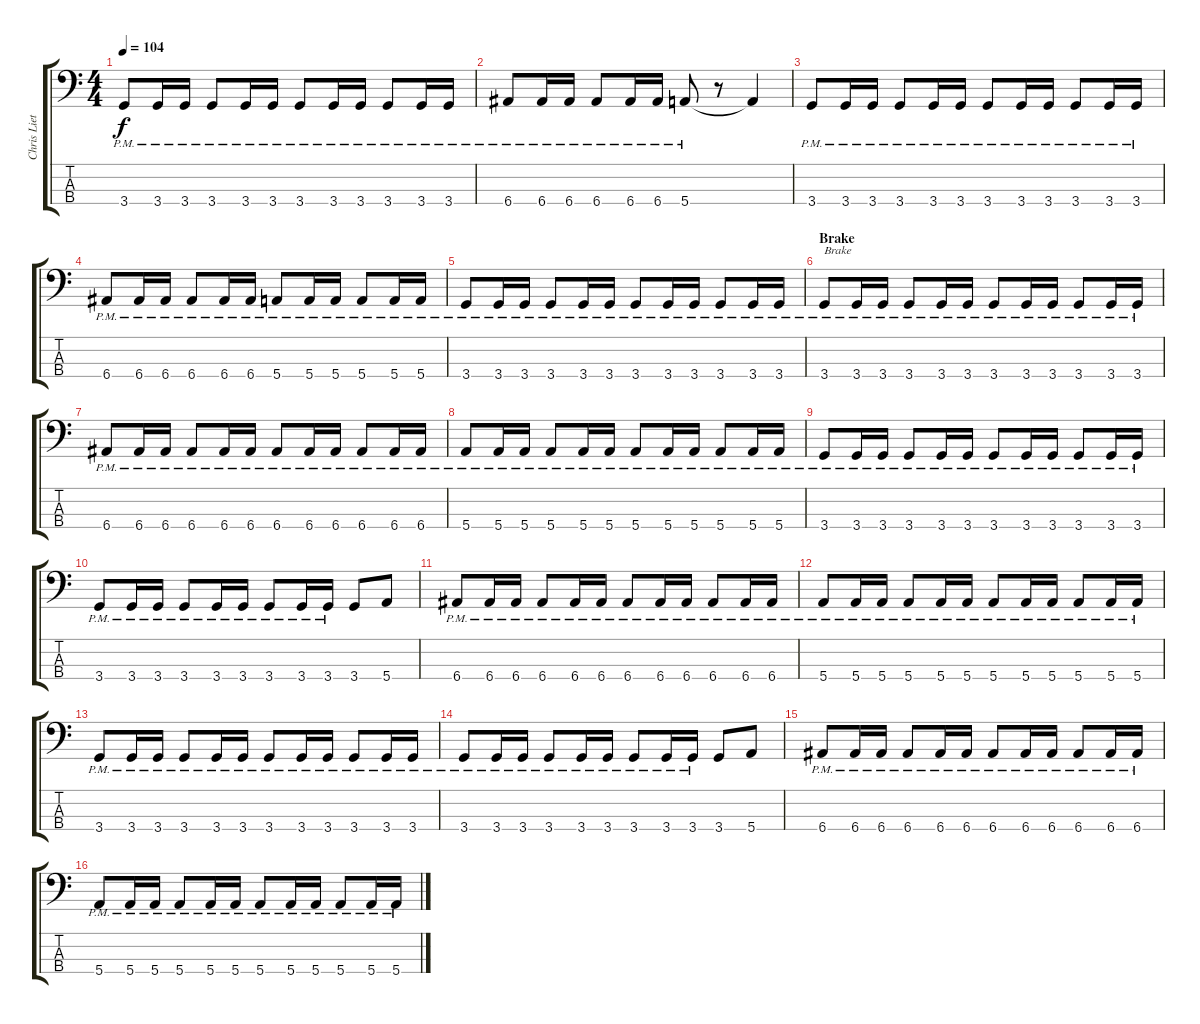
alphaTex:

\track ("Chris Lietz" "Chris Liet") {instrument electricbassfinger}
\staff {score tabs}
\tuning (G2 D2 A1 E1) {hide}
\ts (4 4)
\tempo 104
\clef f4
\ks c
3.4{pm}.8{dy f} 3.4{pm}.16 3.4{pm}.16 3.4{pm}.8 3.4{pm}.16 3.4{pm}.16 3.4{pm}.8 3.4{pm}.16 3.4{pm}.16 3.4{pm}.8 3.4{pm}.16 3.4{pm}.16 |
6.4{pm}.8 6.4{pm}.16 6.4{pm}.16 6.4{pm}.8 6.4{pm}.16 6.4{pm}.16 5.4{pm}.8 r.8 5.4{t}.4 |
3.4{pm}.8 3.4{pm}.16 3.4{pm}.16 3.4{pm}.8 3.4{pm}.16 3.4{pm}.16 3.4{pm}.8 3.4{pm}.16 3.4{pm}.16 3.4{pm}.8 3.4{pm}.16 3.4{pm}.16 |
6.4{pm}.8 6.4{pm}.16 6.4{pm}.16 6.4{pm}.8 6.4{pm}.16 6.4{pm}.16 5.4{pm}.8 5.4{pm}.16 5.4{pm}.16 5.4{pm}.8 5.4{pm}.16 5.4{pm}.16 |
3.4{pm}.8 3.4{pm}.16 3.4{pm}.16 3.4{pm}.8 3.4{pm}.16 3.4{pm}.16 3.4{pm}.8 3.4{pm}.16 3.4{pm}.16 3.4{pm}.8 3.4{pm}.16 3.4{pm}.16 |
\section ("" "Brake")
3.4{pm}.8{txt "Brake"} 3.4{pm}.16 3.4{pm}.16 3.4{pm}.8 3.4{pm}.16 3.4{pm}.16 3.4{pm}.8 3.4{pm}.16 3.4{pm}.16 3.4{pm}.8 3.4{pm}.16 3.4{pm}.16 |
6.4{pm}.8 6.4{pm}.16 6.4{pm}.16 6.4{pm}.8 6.4{pm}.16 6.4{pm}.16 6.4{pm}.8 6.4{pm}.16 6.4{pm}.16 6.4{pm}.8 6.4{pm}.16 6.4{pm}.16 |
5.4{pm}.8 5.4{pm}.16 5.4{pm}.16 5.4{pm}.8 5.4{pm}.16 5.4{pm}.16 5.4{pm}.8 5.4{pm}.16 5.4{pm}.16 5.4{pm}.8 5.4{pm}.16 5.4{pm}.16 |
3.4{pm}.8 3.4{pm}.16 3.4{pm}.16 3.4{pm}.8 3.4{pm}.16 3.4{pm}.16 3.4{pm}.8 3.4{pm}.16 3.4{pm}.16 3.4{pm}.8 3.4{pm}.16 3.4{pm}.16 |
3.4{pm}.8 3.4{pm}.16 3.4{pm}.16 3.4{pm}.8 3.4{pm}.16 3.4{pm}.16 3.4{pm}.8 3.4{pm}.16 3.4{pm}.16 3.4.8 5.4.8 |
6.4{pm}.8 6.4{pm}.16 6.4{pm}.16 6.4{pm}.8 6.4{pm}.16 6.4{pm}.16 6.4{pm}.8 6.4{pm}.16 6.4{pm}.16 6.4{pm}.8 6.4{pm}.16 6.4{pm}.16 |
5.4{pm}.8 5.4{pm}.16 5.4{pm}.16 5.4{pm}.8 5.4{pm}.16 5.4{pm}.16 5.4{pm}.8 5.4{pm}.16 5.4{pm}.16 5.4{pm}.8 5.4{pm}.16 5.4{pm}.16 |
3.4{pm}.8 3.4{pm}.16 3.4{pm}.16 3.4{pm}.8 3.4{pm}.16 3.4{pm}.16 3.4{pm}.8 3.4{pm}.16 3.4{pm}.16 3.4{pm}.8 3.4{pm}.16 3.4{pm}.16 |
3.4{pm}.8 3.4{pm}.16 3.4{pm}.16 3.4{pm}.8 3.4{pm}.16 3.4{pm}.16 3.4{pm}.8 3.4{pm}.16 3.4{pm}.16 3.4.8 5.4.8 |
6.4{pm}.8 6.4{pm}.16 6.4{pm}.16 6.4{pm}.8 6.4{pm}.16 6.4{pm}.16 6.4{pm}.8 6.4{pm}.16 6.4{pm}.16 6.4{pm}.8 6.4{pm}.16 6.4{pm}.16 |
5.4{pm}.8 5.4{pm}.16 5.4{pm}.16 5.4{pm}.8 5.4{pm}.16 5.4{pm}.16 5.4{pm}.8 5.4{pm}.16 5.4{pm}.16 5.4{pm}.8 5.4{pm}.16 5.4{pm}.16
